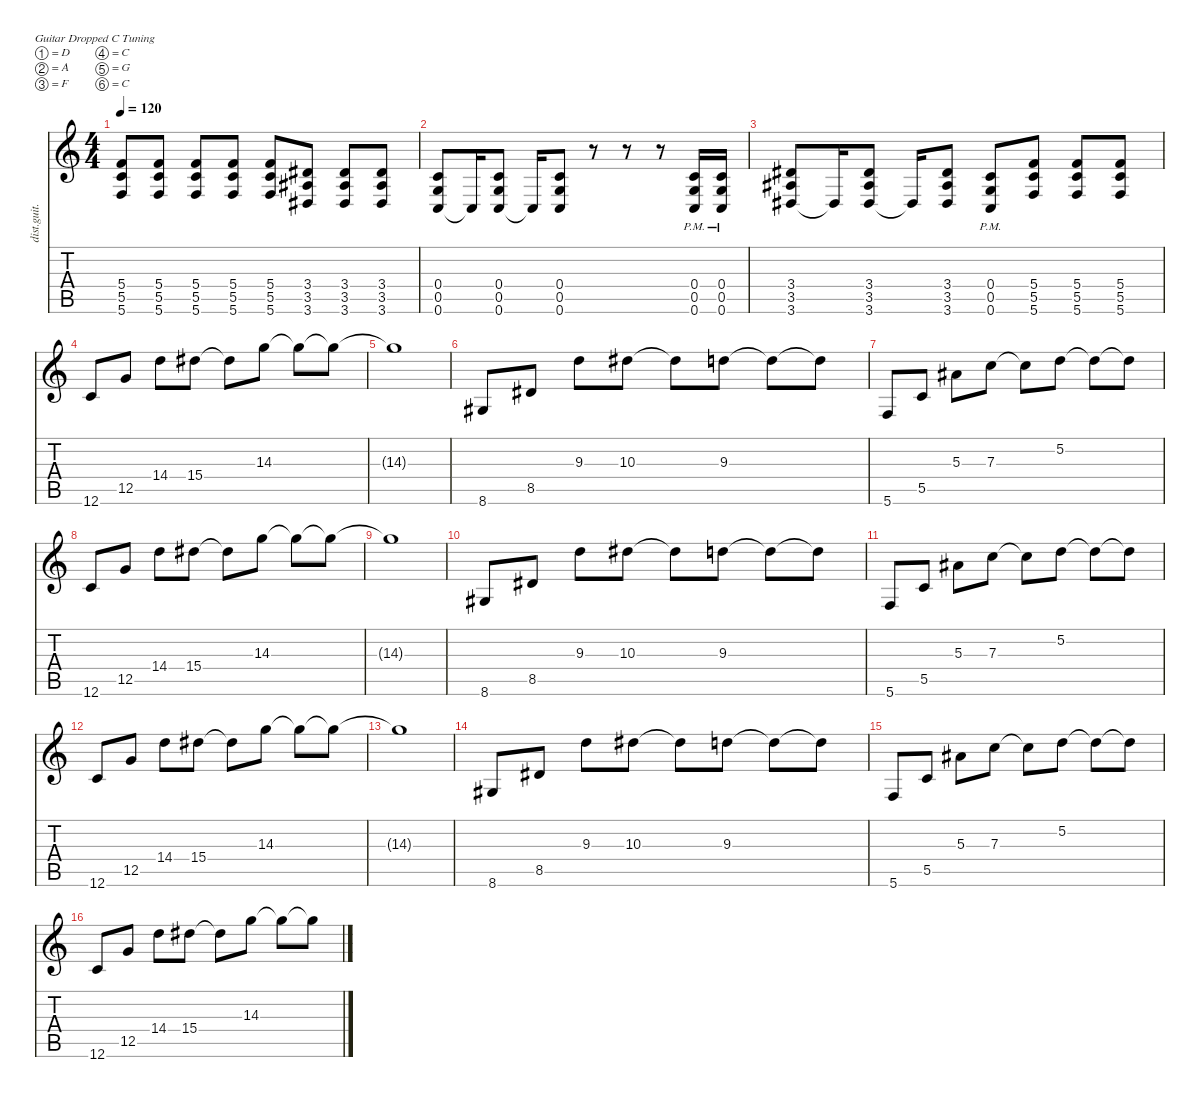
\defaultSystemsLayout 4
\hideDynamics
\bracketExtendMode nobrackets
\otherSystemsTrackNameOrientation horizontal
\track ("riff" "dist.guit.") {instrument distortionguitar}
\staff {score tabs}
\tuning (D4 A3 F3 C3 G2 C2)
\ts (4 4)
\tempo 120
\clef g2
\ks c
(5.6 5.4 5.5).8{dy mf beam Up} (5.6 5.5 5.4).8{beam Up} (5.6 5.4 5.5).8{beam Up} (5.6 5.5 5.4).8{beam Up} (5.6 5.4 5.5).8{beam Up} (3.6{acc #} 3.5{acc #} 3.4{acc #}).8{beam Up} (3.6{acc #} 3.4{acc #} 3.5{acc #}).8{beam Up} (3.6{acc #} 3.5{acc #} 3.4{acc #}).8{beam Up} |
(0.6 0.5 0.4).8{beam Up} 0.6{t}.16{beam Up} (0.6 0.4 0.5).8{beam Up} 0.6{t}.16{beam Up} (0.6 0.5 0.4).8{beam Up} r.8{beam Up} r.8{beam Up} r.8{beam Up} (0.6{pm} 0.5{pm} 0.4{pm}).16{beam Up} (0.5{pm} 0.6{pm} 0.4{pm}).16{beam Up} |
(3.6{acc #} 3.5{acc #} 3.4{acc #}).8{beam Up} 3.6{t acc #}.16{beam Up} (3.6{acc #} 3.4{acc #} 3.5{acc #}).8{beam Up} 3.6{t acc #}.16{beam Up} (3.6{acc #} 3.5{acc #} 3.4{acc #}).8{beam Up} (0.6{pm} 0.5{pm} 0.4{pm}).8{beam Up} (5.6 5.5 5.4).8{beam Up} (5.6 5.4 5.5).8{beam Up} (5.6 5.5 5.4).8{beam Up} |
12.6.8{beam Up} 12.5.8{beam Up} 14.4.8{beam Down} 15.4{acc #}.8{beam Down} 15.4{t acc #}.8{beam Down} 14.3.8{beam Down} 14.3{t}.8{beam Down} 14.3{t}.8{beam Down} |
14.3{t}.1{beam Down} |
8.6{acc #}.8{beam Up} 8.5{acc #}.8{beam Up} 9.3.8{beam Down} 10.3{acc #}.8{beam Down} 10.3{t acc #}.8{beam Down} 9.3.8{beam Down} 9.3{t}.8{beam Down} 9.3{t}.8{beam Down} |
5.6.8{beam Up} 5.5.8{beam Up} 5.3{acc #}.8{beam Down} 7.3.8{beam Down} 7.3{t}.8{beam Down} 5.2.8{beam Down} 5.2{t}.8{beam Down} 5.2{t}.8{beam Down} |
12.6.8{beam Up} 12.5.8{beam Up} 14.4.8{beam Down} 15.4{acc #}.8{beam Down} 15.4{t acc #}.8{beam Down} 14.3.8{beam Down} 14.3{t}.8{beam Down} 14.3{t}.8{beam Down} |
14.3{t}.1{beam Down} |
8.6{acc #}.8{beam Up} 8.5{acc #}.8{beam Up} 9.3.8{beam Down} 10.3{acc #}.8{beam Down} 10.3{t acc #}.8{beam Down} 9.3.8{beam Down} 9.3{t}.8{beam Down} 9.3{t}.8{beam Down} |
5.6.8{beam Up} 5.5.8{beam Up} 5.3{acc #}.8{beam Down} 7.3.8{beam Down} 7.3{t}.8{beam Down} 5.2.8{beam Down} 5.2{t}.8{beam Down} 5.2{t}.8{beam Down} |
12.6.8{beam Up} 12.5.8{beam Up} 14.4.8{beam Down} 15.4{acc #}.8{beam Down} 15.4{t acc #}.8{beam Down} 14.3.8{beam Down} 14.3{t}.8{beam Down} 14.3{t}.8{beam Down} |
14.3{t}.1{beam Down} |
8.6{acc #}.8{beam Up} 8.5{acc #}.8{beam Up} 9.3.8{beam Down} 10.3{acc #}.8{beam Down} 10.3{t acc #}.8{beam Down} 9.3.8{beam Down} 9.3{t}.8{beam Down} 9.3{t}.8{beam Down} |
5.6.8{beam Up} 5.5.8{beam Up} 5.3{acc #}.8{beam Down} 7.3.8{beam Down} 7.3{t}.8{beam Down} 5.2.8{beam Down} 5.2{t}.8{beam Down} 5.2{t}.8{beam Down} |
12.6.8{beam Up} 12.5.8{beam Up} 14.4.8{beam Down} 15.4{acc #}.8{beam Down} 15.4{t acc #}.8{beam Down} 14.3.8{beam Down} 14.3{t}.8{beam Down} 14.3{t}.8{beam Down}
